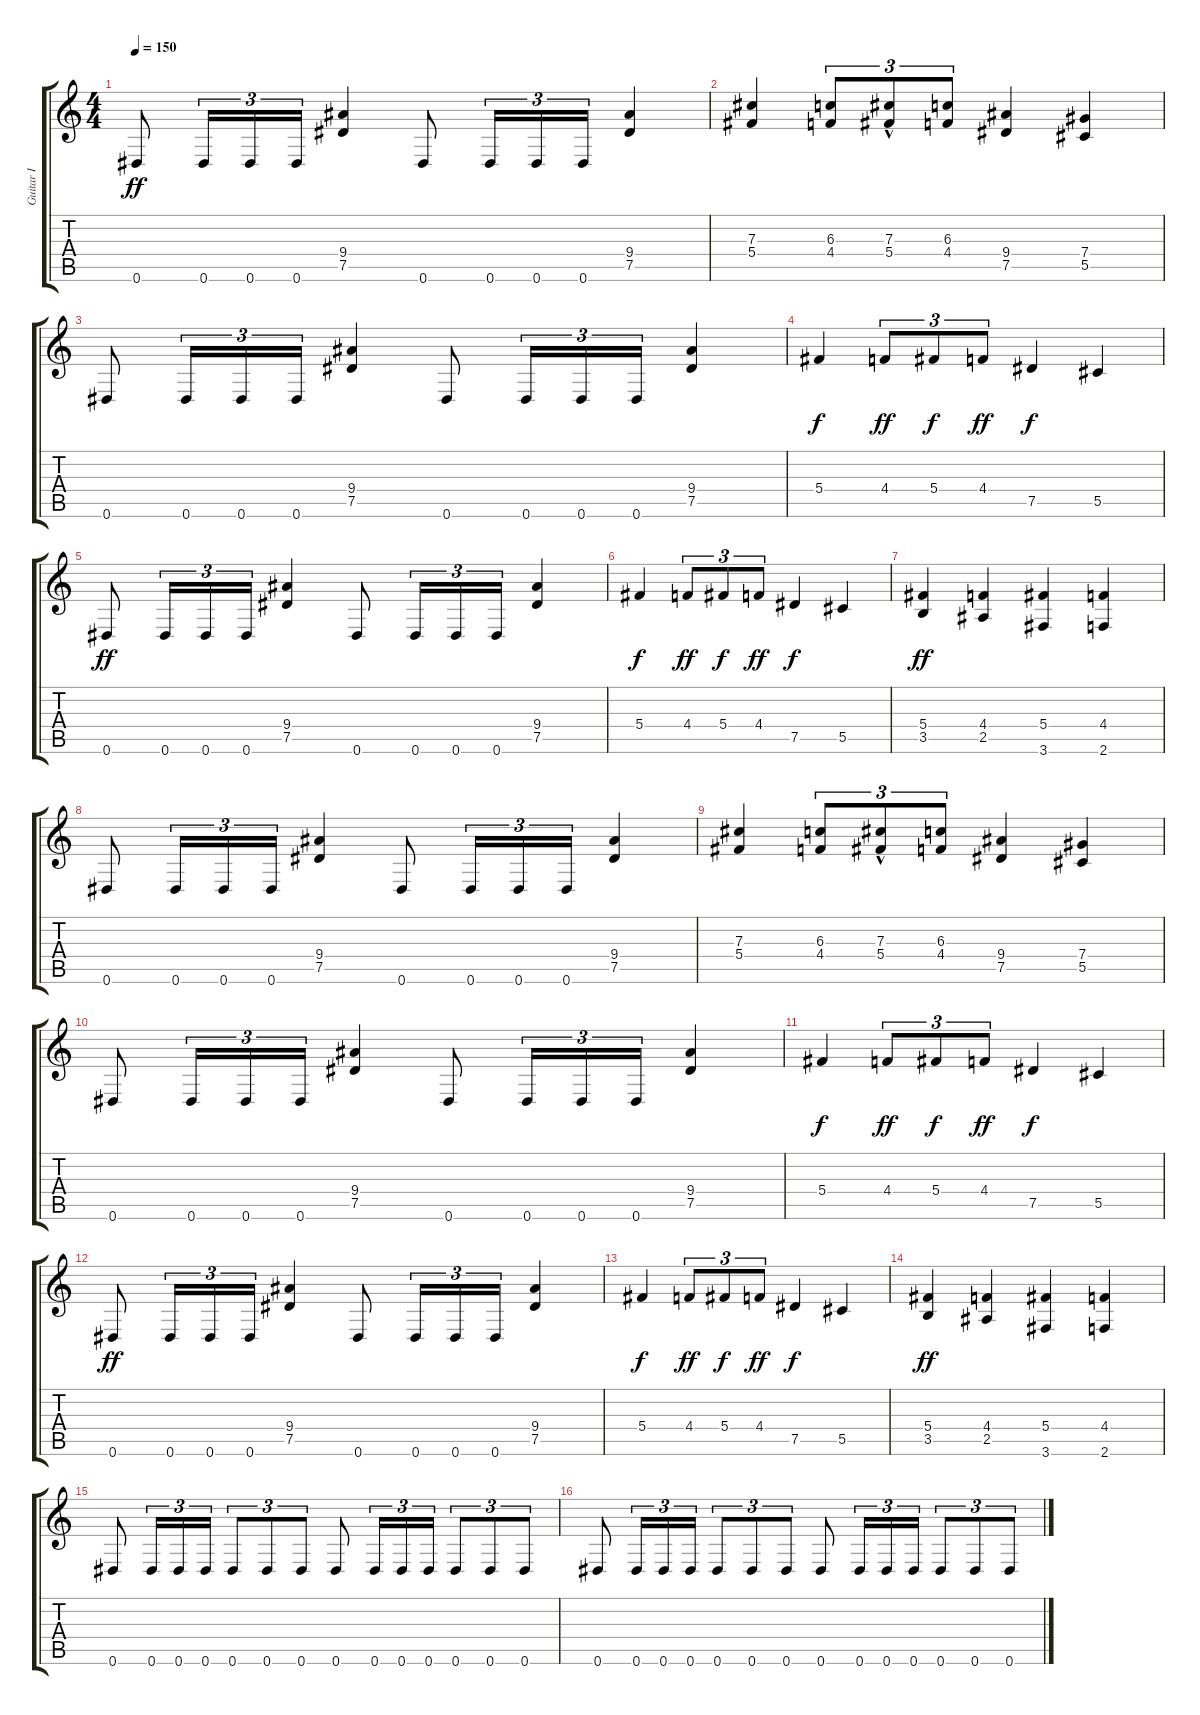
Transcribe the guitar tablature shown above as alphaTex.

\track ("Guitar I" "Guitar I") {instrument distortionguitar}
\staff {score tabs}
\tuning (Eb4 Bb3 Gb3 Db3 Ab2 Eb2) {hide}
\ts (4 4)
\tempo 150
\clef g2
\ks c
0.6.8{dy ff instrument distortionguitar} 0.6.16{tu (3 2)} 0.6.16{tu (3 2)} 0.6.16{tu (3 2)} (9.4 7.5).4 0.6.8 0.6.16{tu (3 2)} 0.6.16{tu (3 2)} 0.6.16{tu (3 2)} (9.4 7.5).4 |
(7.3 5.4).4 (6.3 4.4).8{tu (3 2)} (7.3{hac} 5.4).8{tu (3 2)} (6.3 4.4).8{tu (3 2)} (9.4 7.5).4 (7.4 5.5).4 |
0.6.8 0.6.16{tu (3 2)} 0.6.16{tu (3 2)} 0.6.16{tu (3 2)} (9.4 7.5).4 0.6.8 0.6.16{tu (3 2)} 0.6.16{tu (3 2)} 0.6.16{tu (3 2)} (9.4 7.5).4 |
5.4.4{dy f} 4.4.8{tu (3 2) dy ff} 5.4.8{tu (3 2) dy f} 4.4.8{tu (3 2) dy ff} 7.5.4{dy f} 5.5.4 |
0.6.8{dy ff} 0.6.16{tu (3 2)} 0.6.16{tu (3 2)} 0.6.16{tu (3 2)} (9.4 7.5).4 0.6.8 0.6.16{tu (3 2)} 0.6.16{tu (3 2)} 0.6.16{tu (3 2)} (9.4 7.5).4 |
5.4.4{dy f} 4.4.8{tu (3 2) dy ff} 5.4.8{tu (3 2) dy f} 4.4.8{tu (3 2) dy ff} 7.5.4{dy f} 5.5.4 |
(5.4 3.5).4{dy ff} (4.4 2.5).4 (5.4 3.6).4 (4.4 2.6).4 |
0.6.8 0.6.16{tu (3 2)} 0.6.16{tu (3 2)} 0.6.16{tu (3 2)} (9.4 7.5).4 0.6.8 0.6.16{tu (3 2)} 0.6.16{tu (3 2)} 0.6.16{tu (3 2)} (9.4 7.5).4 |
(7.3 5.4).4 (6.3 4.4).8{tu (3 2)} (7.3{hac} 5.4).8{tu (3 2)} (6.3 4.4).8{tu (3 2)} (9.4 7.5).4 (7.4 5.5).4 |
0.6.8 0.6.16{tu (3 2)} 0.6.16{tu (3 2)} 0.6.16{tu (3 2)} (9.4 7.5).4 0.6.8 0.6.16{tu (3 2)} 0.6.16{tu (3 2)} 0.6.16{tu (3 2)} (9.4 7.5).4 |
5.4.4{dy f} 4.4.8{tu (3 2) dy ff} 5.4.8{tu (3 2) dy f} 4.4.8{tu (3 2) dy ff} 7.5.4{dy f} 5.5.4 |
0.6.8{dy ff} 0.6.16{tu (3 2)} 0.6.16{tu (3 2)} 0.6.16{tu (3 2)} (9.4 7.5).4 0.6.8 0.6.16{tu (3 2)} 0.6.16{tu (3 2)} 0.6.16{tu (3 2)} (9.4 7.5).4 |
5.4.4{dy f} 4.4.8{tu (3 2) dy ff} 5.4.8{tu (3 2) dy f} 4.4.8{tu (3 2) dy ff} 7.5.4{dy f} 5.5.4 |
(5.4 3.5).4{dy ff} (4.4 2.5).4 (5.4 3.6).4 (4.4 2.6).4 |
0.6.8 0.6.16{tu (3 2)} 0.6.16{tu (3 2)} 0.6.16{tu (3 2)} 0.6.8{tu (3 2)} 0.6.8{tu (3 2)} 0.6.8{tu (3 2)} 0.6.8 0.6.16{tu (3 2)} 0.6.16{tu (3 2)} 0.6.16{tu (3 2)} 0.6.8{tu (3 2)} 0.6.8{tu (3 2)} 0.6.8{tu (3 2)} |
0.6.8 0.6.16{tu (3 2)} 0.6.16{tu (3 2)} 0.6.16{tu (3 2)} 0.6.8{tu (3 2)} 0.6.8{tu (3 2)} 0.6.8{tu (3 2)} 0.6.8 0.6.16{tu (3 2)} 0.6.16{tu (3 2)} 0.6.16{tu (3 2)} 0.6.8{tu (3 2)} 0.6.8{tu (3 2)} 0.6.8{tu (3 2)}
